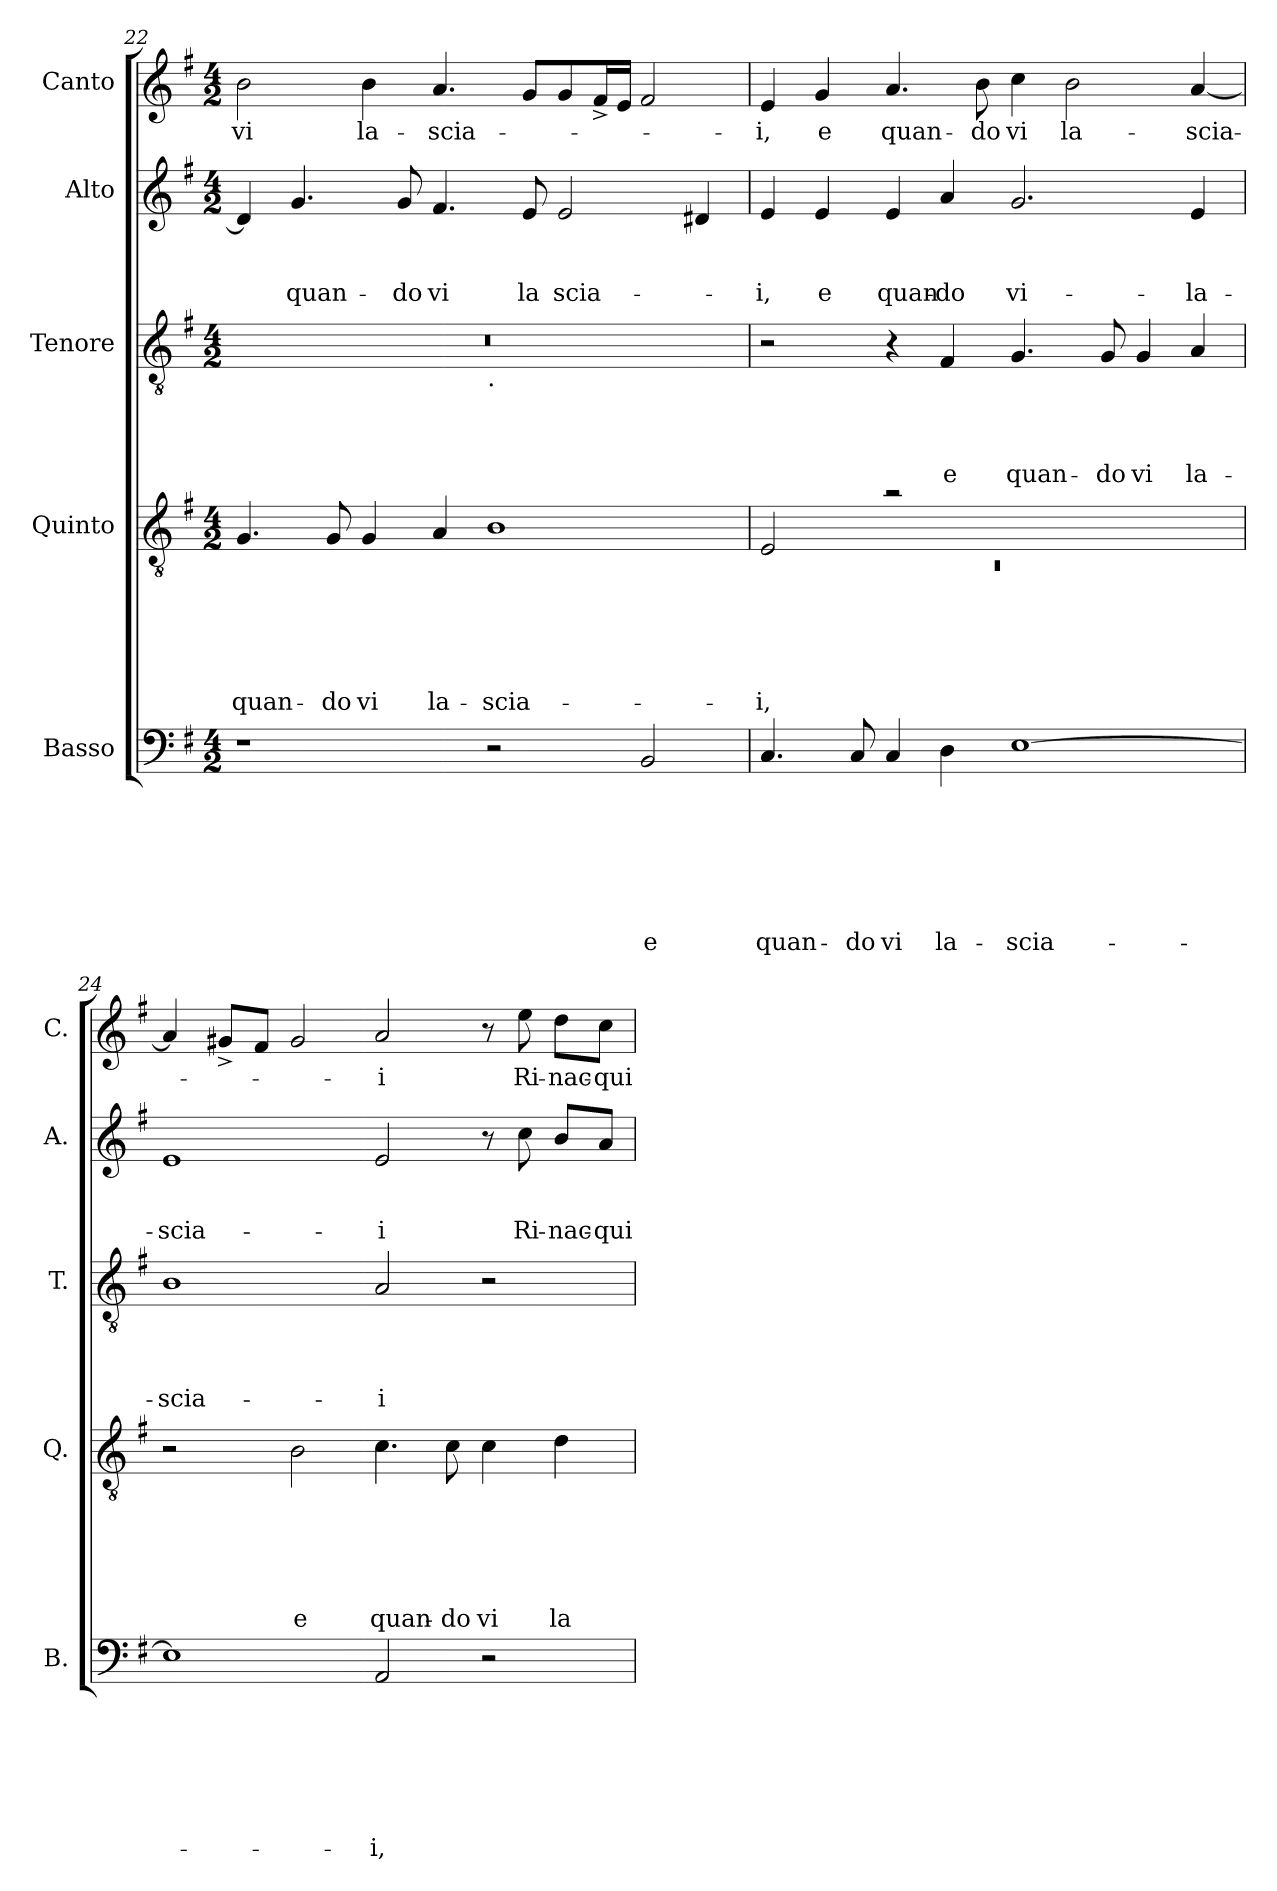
**kern	**text	**text	**text	**text	**text	**text	**text	**kern	**text	**text	**text	**text	**text	**text	**kern	**text	**text	**text	**text	**kern	**text	**text	**text	**kern	**text
*part5	*part5	*part5	*part5	*part5	*part5	*part5	*part5	*part4	*part4	*part4	*part4	*part4	*part4	*part4	*part3	*part3	*part3	*part3	*part3	*part2	*part2	*part2	*part2	*part1	*part1
*staff5	*staff5	*staff5	*staff5	*staff5	*staff5	*staff5	*staff5	*staff4	*staff4	*staff4	*staff4	*staff4	*staff4	*staff4	*staff3	*staff3	*staff3	*staff3	*staff3	*staff2	*staff2	*staff2	*staff2	*staff1	*staff1
*I"Basso	*	*	*	*	*	*	*	*I"Quinto	*	*	*	*	*	*	*I"Tenore	*	*	*	*	*I"Alto	*	*	*	*I"Canto	*
*I'B.	*	*	*	*	*	*	*	*I'Q.	*	*	*	*	*	*	*I'T.	*	*	*	*	*I'A.	*	*	*	*I'C.	*
!!LO:LB:g=z
*clefF4	*	*	*	*	*	*	*	*clefGv2	*	*	*	*	*	*	*clefGv2	*	*	*	*	*clefG2	*	*	*	*clefG2	*
*k[f#]	*	*	*	*	*	*	*	*k[f#]	*	*	*	*	*	*	*k[f#]	*	*	*	*	*k[f#]	*	*	*	*k[f#]	*
*G:	*	*	*	*	*	*	*	*G:	*	*	*	*	*	*	*G:	*	*	*	*	*G:	*	*	*	*G:	*
*M4/2	*	*	*	*	*	*	*	*M4/2	*	*	*	*	*	*	*M4/2	*	*	*	*	*M4/2	*	*	*	*M4/2	*
=22	=22	=22	=22	=22	=22	=22	=22	=22	=22	=22	=22	=22	=22	=22	=22	=22	=22	=22	=22	=22	=22	=22	=22	=22	=22
!	!	!	!	!	!	!	!	!	!	!	!	!	!	!LO:LY:b	!	!	!	!	!	!	!	!	!	!	!LO:LY:b
*	*	*	*	*	*	*	*	*	*	*	*	*	*	*	*^	*	*	*	*	*	*	*	*	*	*
1r	.	.	.	.	.	.	.	4.G/	.	.	.	.	.	quan-	0r	1ryy	.	.	.	.	4d/]	.	.	.	2b\	vi
!	!	!	!	!	!	!	!	!	!	!	!	!	!	!	!	!	!	!	!	!	!	!	!	!LO:LY:b	!	!
.	.	.	.	.	.	.	.	.	.	.	.	.	.	.	.	.	.	.	.	.	4.g/	.	.	quan-	.	.
!	!	!	!	!	!	!	!	!	!	!	!	!	!	!LO:LY:b	!	!	!	!	!	!	!	!	!	!	!	!
.	.	.	.	.	.	.	.	8G/	.	.	.	.	.	-do	.	.	.	.	.	.	.	.	.	.	.	.
!	!	!	!	!	!	!	!	!	!	!	!	!	!	!LO:LY:b	!	!	!	!	!	!	!	!	!	!	!	!LO:LY:b
.	.	.	.	.	.	.	.	4G/	.	.	.	.	.	vi	.	.	.	.	.	.	.	.	.	.	4b\	la-
!	!	!	!	!	!	!	!	!	!	!	!	!	!	!	!	!	!	!	!	!	!	!	!	!LO:LY:b	!	!
.	.	.	.	.	.	.	.	.	.	.	.	.	.	.	.	.	.	.	.	.	8g/	.	.	-do	.	.
!	!	!	!	!	!	!	!	!	!	!	!	!	!	!LO:LY:b	!	!	!	!	!	!	!	!	!	!LO:LY:b	!	!LO:LY:b
.	.	.	.	.	.	.	.	4A/	.	.	.	.	.	la-	.	.	.	.	.	.	4.f#/	.	.	vi	4.a/	-scia-
!	!	!	!	!	!	!	!	!	!	!	!	!	!	!	!	!LO:TX:b:t=.	!	!	!	!	!	!	!	!	!	!
!	!	!	!	!	!	!	!	!	!	!	!	!	!	!LO:LY:b	!	!	!	!	!	!	!	!	!	!	!	!
2r	.	.	.	.	.	.	.	1B	.	.	.	.	.	-scia-	.	1ryy	.	.	.	.	.	.	.	.	.	.
!	!	!	!	!	!	!	!	!	!	!	!	!	!	!	!	!	!	!	!	!	!	!	!	!LO:LY:b	!	!
.	.	.	.	.	.	.	.	.	.	.	.	.	.	.	.	.	.	.	.	.	8e/	.	.	la	8g/L	.
!	!	!	!	!	!	!	!	!	!	!	!	!	!	!	!	!	!	!	!	!	!	!	!	!LO:LY:b	!	!
.	.	.	.	.	.	.	.	.	.	.	.	.	.	.	.	.	.	.	.	.	2e/	.	.	scia-	8g/	.
.	.	.	.	.	.	.	.	.	.	.	.	.	.	.	.	.	.	.	.	.	.	.	.	.	16f#^</L	.
.	.	.	.	.	.	.	.	.	.	.	.	.	.	.	.	.	.	.	.	.	.	.	.	.	16e/JJ	.
!	!	!	!	!	!	!	!LO:LY:b	!	!	!	!	!	!	!	!	!	!	!	!	!	!	!	!	!	!	!
2BB/	.	.	.	.	.	.	e	.	.	.	.	.	.	.	.	.	.	.	.	.	.	.	.	.	2f#/	.
.	.	.	.	.	.	.	.	.	.	.	.	.	.	.	.	.	.	.	.	.	4d#X/	.	.	.	.	.
=23	=23	=23	=23	=23	=23	=23	=23	=23	=23	=23	=23	=23	=23	=23	=23	=23	=23	=23	=23	=23	=23	=23	=23	=23	=23	=23
*	*	*	*	*	*	*	*	*^	*	*	*	*	*	*	*	*	*	*	*	*	*	*	*	*	*	*
!	!	!	!	!	!	!	!LO:LY:b	!	!LO:N:vis=1	!	!	!	!	!	!LO:LY:b	!	!	!	!	!	!	!	!	!	!LO:LY:b	!	!LO:LY:b
*	*	*	*	*	*	*	*	*	*	*	*	*	*	*	*	*v	*v	*	*	*	*	*	*	*	*	*	*
4.C/	.	.	.	.	.	.	quan-	2E/	0rC	.	.	.	.	.	-i,	2r	.	.	.	.	4e/	.	.	-i,	4e/	-i,
!	!	!	!	!	!	!	!	!	!	!	!	!	!	!	!	!	!	!	!	!	!	!	!	!LO:LY:b	!	!LO:LY:b
.	.	.	.	.	.	.	.	.	.	.	.	.	.	.	.	.	.	.	.	.	4e/	.	.	e	4g/	e
!	!	!	!	!	!	!	!LO:LY:b	!	!	!	!	!	!	!	!	!	!	!	!	!	!	!	!	!	!	!
8C/	.	.	.	.	.	.	-do	.	.	.	.	.	.	.	.	.	.	.	.	.	.	.	.	.	.	.
!	!	!	!	!	!	!	!LO:LY:b	!	!	!	!	!	!	!	!	!	!	!	!	!	!	!	!	!LO:LY:b	!	!LO:LY:b
4C/	.	.	.	.	.	.	vi	2ra	.	.	.	.	.	.	.	4r	.	.	.	.	4e/	.	.	quan-	4.a/	quan-
!	!	!	!	!	!	!	!LO:LY:b	!	!	!	!	!	!	!	!	!	!	!	!	!LO:LY:b	!	!	!	!LO:LY:b	!	!
4D\	.	.	.	.	.	.	la-	.	.	.	.	.	.	.	.	4F#/	.	.	.	e	4a/	.	.	-do	.	.
!	!	!	!	!	!	!	!	!	!	!	!	!	!	!	!	!	!	!	!	!	!	!	!	!	!	!LO:LY:b
.	.	.	.	.	.	.	.	.	.	.	.	.	.	.	.	.	.	.	.	.	.	.	.	.	8b\	-do
!	!	!	!	!	!	!	!LO:LY:b	!	!	!	!	!	!	!	!	!	!	!	!	!LO:LY:b	!	!	!	!LO:LY:b	!	!LO:LY:b
[>1E	.	.	.	.	.	.	-scia-	1ryy	.	.	.	.	.	.	.	4.G/	.	.	.	quan-	2.g/	.	.	vi-	4cc\	vi
!	!	!	!	!	!	!	!	!	!	!	!	!	!	!	!	!	!	!	!	!	!	!	!	!	!	!LO:LY:b
.	.	.	.	.	.	.	.	.	.	.	.	.	.	.	.	.	.	.	.	.	.	.	.	.	2b\	la-
!	!	!	!	!	!	!	!	!	!	!	!	!	!	!	!	!	!	!	!	!LO:LY:b	!	!	!	!	!	!
.	.	.	.	.	.	.	.	.	.	.	.	.	.	.	.	8G/	.	.	.	-do	.	.	.	.	.	.
!	!	!	!	!	!	!	!	!	!	!	!	!	!	!	!	!	!	!	!	!LO:LY:b	!	!	!	!	!	!
.	.	.	.	.	.	.	.	.	.	.	.	.	.	.	.	4G/	.	.	.	vi	.	.	.	.	.	.
!	!	!	!	!	!	!	!	!	!	!	!	!	!	!	!	!	!	!	!	!LO:LY:b	!	!	!	!LO:LY:b	!	!LO:LY:b
.	.	.	.	.	.	.	.	.	.	.	.	.	.	.	.	4A/	.	.	.	la-	4e/	.	.	-la-	[<4a/	-scia-
*	*	*	*	*	*	*	*	*v	*v	*	*	*	*	*	*	*	*	*	*	*	*	*	*	*	*	*
=24	=24	=24	=24	=24	=24	=24	=24	=24	=24	=24	=24	=24	=24	=24	=24	=24	=24	=24	=24	=24	=24	=24	=24	=24	=24
!	!	!	!	!	!	!	!	!	!	!	!	!	!	!	!	!	!	!	!LO:LY:b	!	!	!	!LO:LY:b	!	!
1E]	.	.	.	.	.	.	.	2r	.	.	.	.	.	.	1B	.	.	.	-scia-	1e	.	.	-scia-	4a/]	.
.	.	.	.	.	.	.	.	.	.	.	.	.	.	.	.	.	.	.	.	.	.	.	.	8g#X^</L	.
.	.	.	.	.	.	.	.	.	.	.	.	.	.	.	.	.	.	.	.	.	.	.	.	8f#/J	.
!	!	!	!	!	!	!	!	!	!	!	!	!	!	!LO:LY:b	!	!	!	!	!	!	!	!	!	!	!
.	.	.	.	.	.	.	.	2B\	.	.	.	.	.	e	.	.	.	.	.	.	.	.	.	2g#/	.
!	!	!	!	!	!	!	!LO:LY:b	!	!	!	!	!	!	!LO:LY:b	!	!	!	!	!LO:LY:b	!	!	!	!LO:LY:b:rj	!	!LO:LY:b
2AA/	.	.	.	.	.	.	-i,	4.c\	.	.	.	.	.	quan-	2A/	.	.	.	-i	2e/	.	.	-i	2a/	-i
!	!	!	!	!	!	!	!	!	!	!	!	!	!	!LO:LY:b	!	!	!	!	!	!	!	!	!	!	!
.	.	.	.	.	.	.	.	8c\	.	.	.	.	.	-do	.	.	.	.	.	.	.	.	.	.	.
!	!	!	!	!	!	!	!	!	!	!	!	!	!	!LO:LY:b	!	!	!	!	!	!	!	!	!	!	!
2r	.	.	.	.	.	.	.	4c\	.	.	.	.	.	vi	2r	.	.	.	.	8r	.	.	.	8r	.
!	!	!	!	!	!	!	!	!	!	!	!	!	!	!	!	!	!	!	!	!	!	!	!LO:LY:b	!	!LO:LY:b
.	.	.	.	.	.	.	.	.	.	.	.	.	.	.	.	.	.	.	.	8cc\	.	.	Ri-	8ee\	Ri-
!	!	!	!	!	!	!	!	!	!	!	!	!	!	!LO:LY:b	!	!	!	!	!	!	!	!	!LO:LY:b	!	!LO:LY:b
.	.	.	.	.	.	.	.	4d\	.	.	.	.	.	la-	.	.	.	.	.	8b/L	.	.	-nac-	8dd\L	-nac-
!	!	!	!	!	!	!	!	!	!	!	!	!	!	!	!	!	!	!	!	!	!	!	!LO:LY:b:rj	!	!LO:LY:b:rj
.	.	.	.	.	.	.	.	.	.	.	.	.	.	.	.	.	.	.	.	8a/J	.	.	-qui	8cc\J	-qui
=	=	=	=	=	=	=	=	=	=	=	=	=	=	=	=	=	=	=	=	=	=	=	=	=	=
*-	*-	*-	*-	*-	*-	*-	*-	*-	*-	*-	*-	*-	*-	*-	*-	*-	*-	*-	*-	*-	*-	*-	*-	*-	*-
